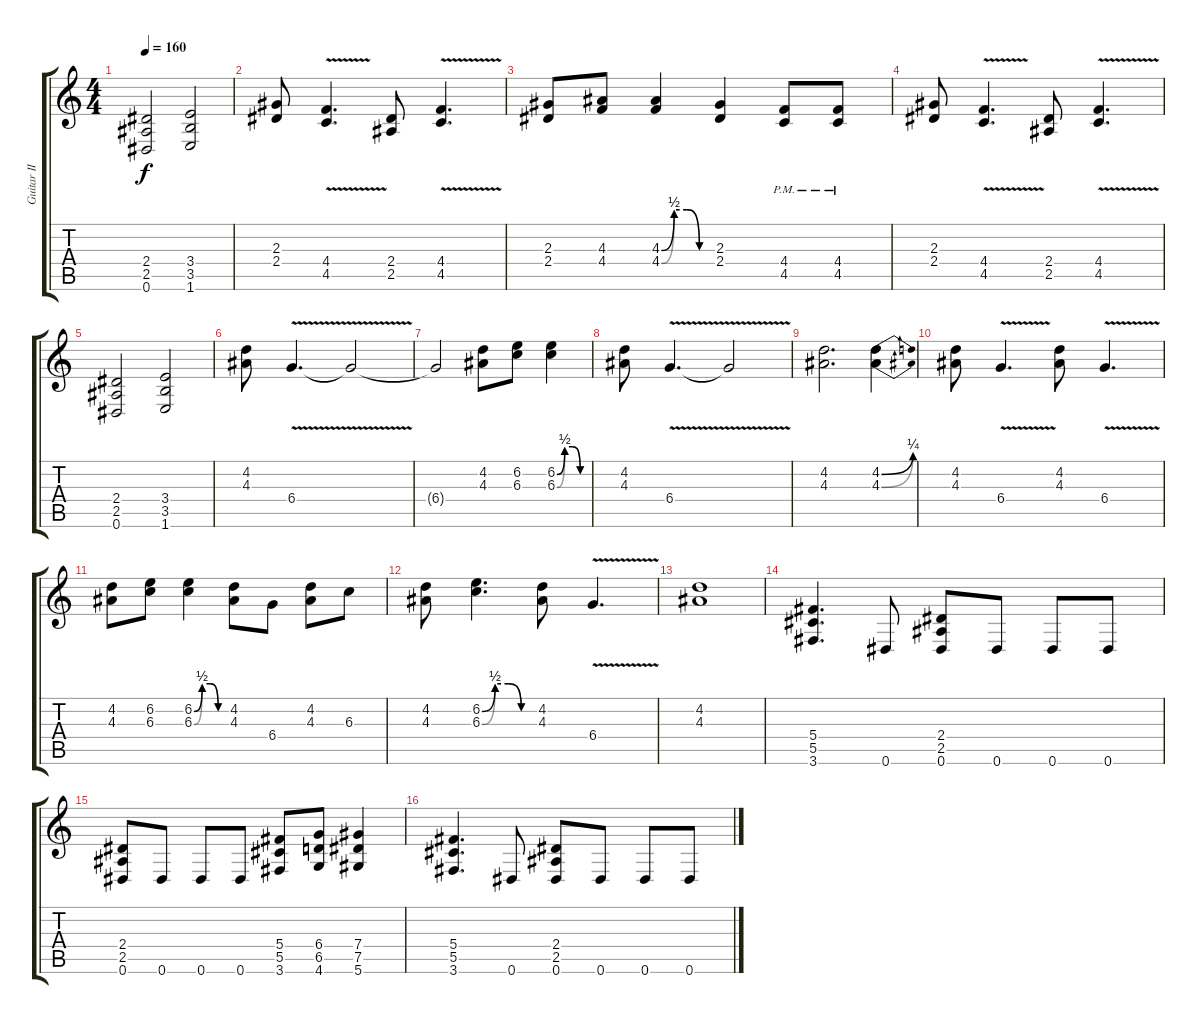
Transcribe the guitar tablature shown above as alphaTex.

\track ("Guitar II" "Guitar II") {instrument distortionguitar}
\staff {score tabs}
\tuning (Eb4 Bb3 Gb3 Db3 Ab2 Eb2) {hide}
\ts (4 4)
\tempo 160
\clef g2
\ks c
(2.4 2.5 0.6).2{dy f} (3.4 3.5 1.6).2 |
(2.3 2.4).8 (4.4{v} 4.5{v}).4{d} (2.4 2.5).8 (4.4{v} 4.5{v}).4{d} |
(2.3 2.4).8 (4.3 4.4).8 (4.3{be (custom 0 0 15 2 30 2 45 0 60 0)} 4.4{be (custom 0 0 15 2 30 2 45 0 60 0)}).4 (2.3 2.4).4 (4.4{pm} 4.5{pm}).8 (4.4{pm} 4.5{pm}).8 |
(2.3 2.4).8 (4.4{v} 4.5{v}).4{d} (2.4 2.5).8 (4.4{v} 4.5{v}).4{d} |
(2.4 2.5 0.6).2 (3.4 3.5 1.6).2 |
(4.2 4.3).8 6.4{v}.4{d} 6.4{t}.2 |
6.4{t}.2 (4.2 4.3).8 (6.2 6.3).8 (6.2{be (custom 0 0 15 2 30 2 45 0 60 0)} 6.3{be (custom 0 0 15 2 30 2 45 0 60 0)}).4 |
(4.2 4.3).8 6.4{v}.4{d} 6.4{t}.2 |
(4.2 4.3).2{d} (4.2{be (bend 0 0 60 1)} 4.3{be (bend 0 0 60 1)}).4 |
(4.2 4.3).8 6.4{v}.4{d} (4.2 4.3).8 6.4{v}.4{d} |
(4.2 4.3).8 (6.2 6.3).8 (6.2{be (custom 0 0 15 2 30 2 45 0 60 0)} 6.3{be (custom 0 0 15 2 30 2 45 0 60 0)}).4 (4.2 4.3).8 6.4.8 (4.2 4.3).8 6.3.8 |
(4.2 4.3).8 (6.2{be (custom 0 0 15 2 30 2 45 0 60 0)} 6.3{be (custom 0 0 15 2 30 2 45 0 60 0)}).4{d} (4.2 4.3).8 6.4{v}.4{d} |
(4.2 4.3).1 |
(5.4 5.5 3.6).4{d} 0.6.8 (2.4 2.5 0.6).8 0.6.8 0.6.8 0.6.8 |
(2.4 2.5 0.6).8 0.6.8 0.6.8 0.6.8 (5.4 5.5 3.6).8 (6.4 6.5 4.6).8 (7.4 7.5 5.6).4 |
(5.4 5.5 3.6).4{d} 0.6.8 (2.4 2.5 0.6).8 0.6.8 0.6.8 0.6.8
